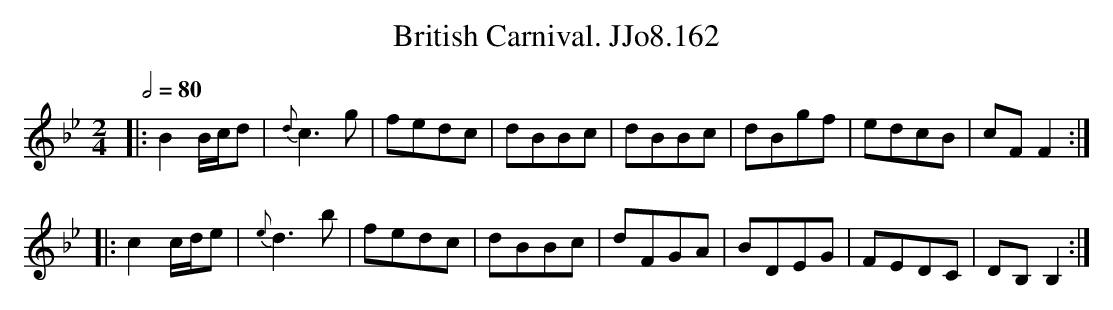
X:1
T:British Carnival. JJo8.162
M:2/4
L:1/8
Q:1/2=80
K:Bb
|:B2B/c/d|{d}c3g|fedc|dBBc|dBBc|dBgf|edcB|cFF2:|
|:c2c/d/e|{e}d3b|fedc|dBBc|dFGA|BDEG|FEDC|DB,B,2:|
